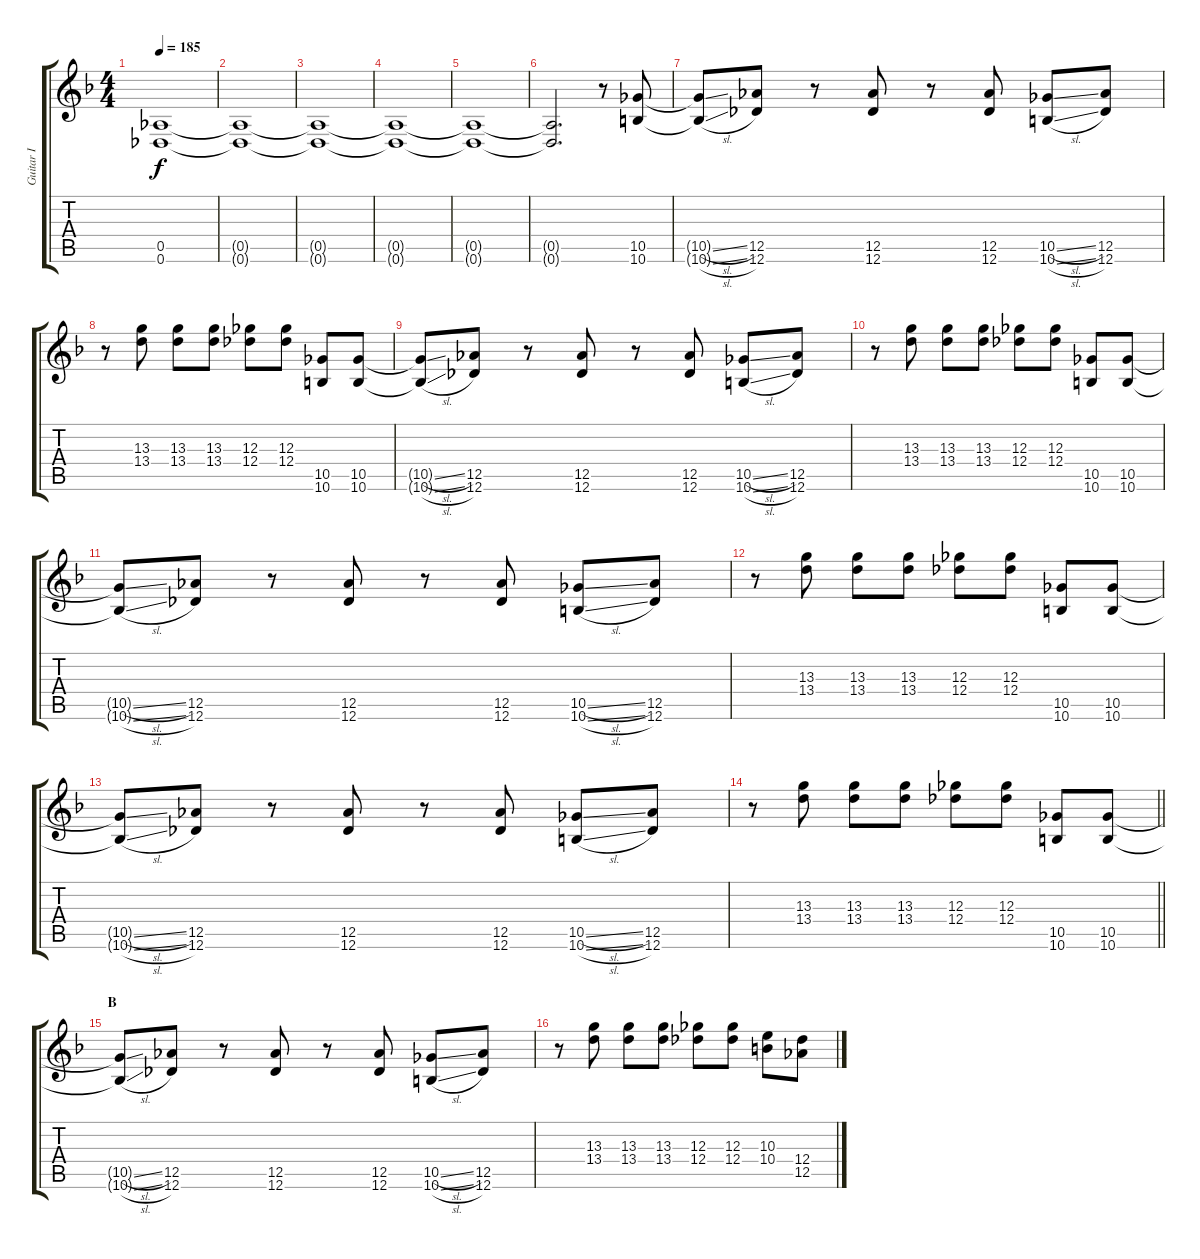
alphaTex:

\track ("Guitar I" "Guitar I") {instrument overdrivenguitar}
\staff {score tabs}
\tuning (Eb4 Bb3 Gb3 Db3 Ab2 Db2) {hide}
\ts (4 4)
\tempo 185
\clef g2
\ks f
(0.5{t} 0.6{t}).1{dy f} |
(0.5{t} 0.6{t}).1 |
(0.5{t} 0.6{t}).1 |
(0.5{t} 0.6{t}).1 |
(0.5{t} 0.6{t}).1 |
(0.5{t} 0.6{t}).2{d} r.8 (10.5 10.6).8 |
(10.5{sl t} 10.6{sl t}).8 (12.5 12.6).8 r.8 (12.5 12.6).8 r.8 (12.5 12.6).8 (10.5{sl} 10.6{sl}).8 (12.5 12.6).8 |
r.8 (13.3 13.4).8 (13.3 13.4).8 (13.3 13.4).8 (12.3 12.4).8 (12.3 12.4).8 (10.5 10.6).8 (10.5 10.6).8 |
(10.5{sl t} 10.6{sl t}).8 (12.5 12.6).8 r.8 (12.5 12.6).8 r.8 (12.5 12.6).8 (10.5{sl} 10.6{sl}).8 (12.5 12.6).8 |
r.8 (13.3 13.4).8 (13.3 13.4).8 (13.3 13.4).8 (12.3 12.4).8 (12.3 12.4).8 (10.5 10.6).8 (10.5 10.6).8 |
(10.5{sl t} 10.6{sl t}).8 (12.5 12.6).8 r.8 (12.5 12.6).8 r.8 (12.5 12.6).8 (10.5{sl} 10.6{sl}).8 (12.5 12.6).8 |
r.8 (13.3 13.4).8 (13.3 13.4).8 (13.3 13.4).8 (12.3 12.4).8 (12.3 12.4).8 (10.5 10.6).8 (10.5 10.6).8 |
(10.5{sl t} 10.6{sl t}).8 (12.5 12.6).8 r.8 (12.5 12.6).8 r.8 (12.5 12.6).8 (10.5{sl} 10.6{sl}).8 (12.5 12.6).8 |
\barLineRight lightlight
r.8 (13.3 13.4).8 (13.3 13.4).8 (13.3 13.4).8 (12.3 12.4).8 (12.3 12.4).8 (10.5 10.6).8 (10.5 10.6).8 |
\section ("" "B")
(10.5{sl t} 10.6{sl t}).8 (12.5 12.6).8 r.8 (12.5 12.6).8 r.8 (12.5 12.6).8 (10.5{sl} 10.6{sl}).8 (12.5 12.6).8 |
r.8 (13.3 13.4).8 (13.3 13.4).8 (13.3 13.4).8 (12.3 12.4).8 (12.3 12.4).8 (10.3 10.4).8 (12.4 12.5).8
